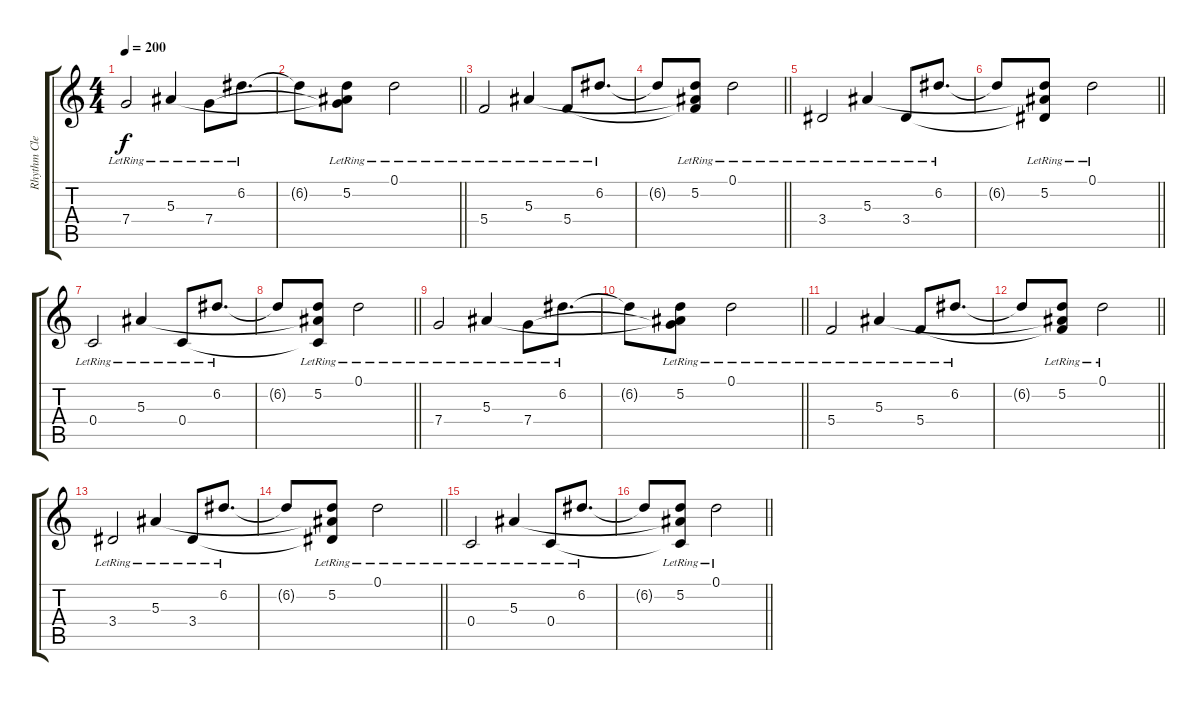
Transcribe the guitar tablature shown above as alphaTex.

\track ("Rhythm Clean" "Rhythm Cle") {instrument electricguitarclean}
\staff {score tabs}
\tuning (D4 A3 F3 C3 G2 C2) {hide}
\ts (4 4)
\tempo 200
\clef g2
\ks c
7.4{lr}.2{dy f} 5.3{lr}.4 7.4{lr}.8 6.2{lr}.8{d} |
\barLineRight lightlight
6.2{t}.8 (5.2{lr} 5.3{t} 7.4{t}).8 0.1{lr}.2 |
5.4{lr}.2 5.3{lr}.4 5.4{lr}.8 6.2{lr}.8{d} |
\barLineRight lightlight
6.2{t}.8 (5.2{lr} 5.3{t} 5.4{t}).8 0.1{lr}.2 |
3.4{lr}.2 5.3{lr}.4 3.4{lr}.8 6.2{lr}.8{d} |
\barLineRight lightlight
6.2{t}.8 (5.2{lr} 5.3{t} 3.4{t}).8 0.1{lr}.2 |
0.4{lr}.2 5.3{lr}.4 0.4{lr}.8 6.2{lr}.8{d} |
\barLineRight lightlight
6.2{t}.8 (5.2{lr} 5.3{t} 0.4{t}).8 0.1{lr}.2 |
7.4{lr}.2 5.3{lr}.4 7.4{lr}.8 6.2{lr}.8{d} |
\barLineRight lightlight
6.2{t}.8 (5.2{lr} 5.3{t} 7.4{t}).8 0.1{lr}.2 |
5.4{lr}.2 5.3{lr}.4 5.4{lr}.8 6.2{lr}.8{d} |
\barLineRight lightlight
6.2{t}.8 (5.2{lr} 5.3{t} 5.4{t}).8 0.1{lr}.2 |
3.4{lr}.2 5.3{lr}.4 3.4{lr}.8 6.2{lr}.8{d} |
\barLineRight lightlight
6.2{t}.8 (5.2{lr} 5.3{t} 3.4{t}).8 0.1{lr}.2 |
0.4{lr}.2 5.3{lr}.4 0.4{lr}.8 6.2{lr}.8{d} |
\barLineRight lightlight
6.2{t}.8 (5.2{lr} 5.3{t} 0.4{t}).8 0.1{lr}.2
